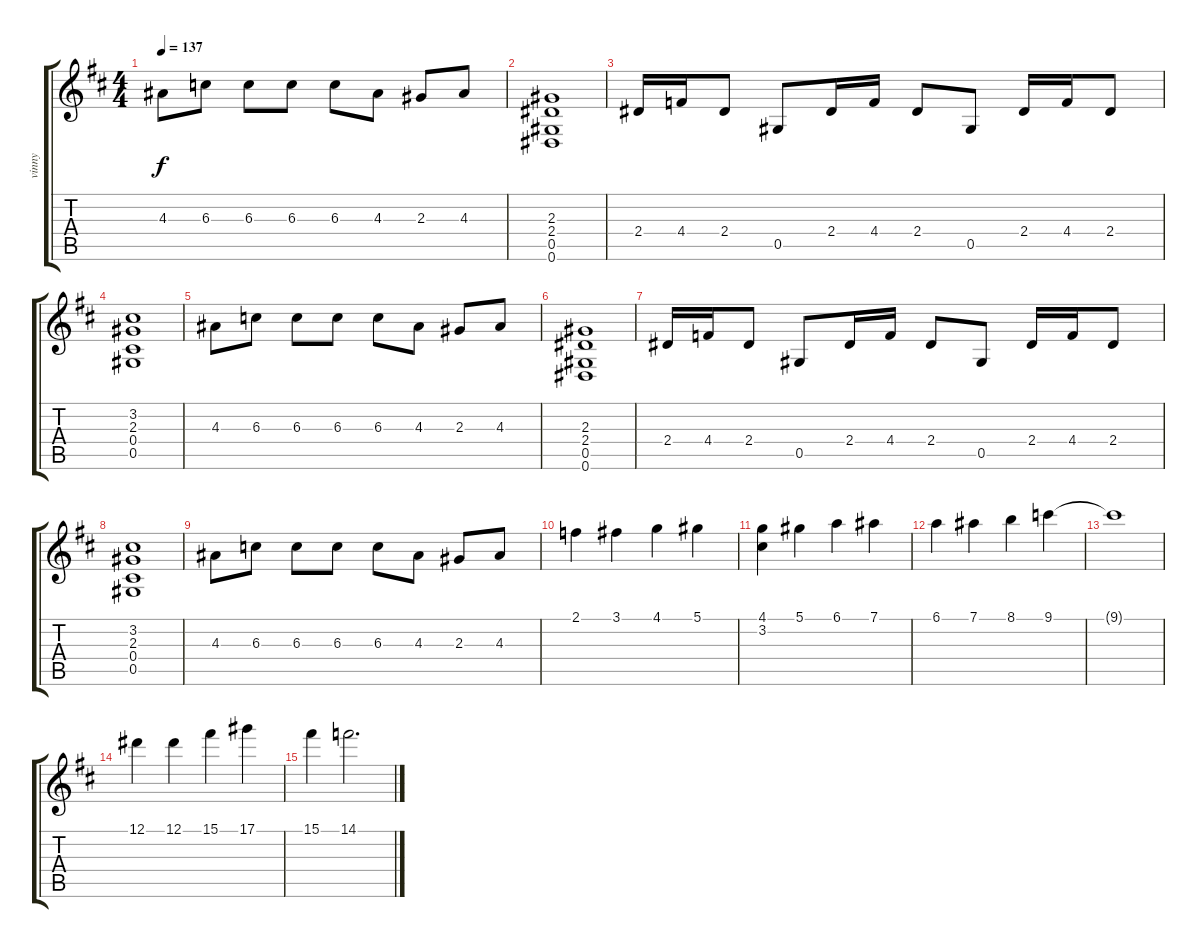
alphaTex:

\track ("vinny" "vinny") {instrument overdrivenguitar}
\staff {score tabs}
\tuning (Eb4 Bb3 Gb3 Db3 Ab2 Eb2) {hide}
\ts (4 4)
\tempo 137
\clef g2
\ks d
4.3.8{dy f} 6.3.8 6.3.8 6.3.8 6.3.8 4.3.8 2.3.8 4.3.8 |
(2.3 2.4 0.5 0.6).1 |
2.4.16 4.4.16 2.4.8 0.5.8 2.4.16 4.4.16 2.4.8 0.5.8 2.4.16 4.4.16 2.4.8 |
(3.2 2.3 0.4 0.5).1 |
4.3.8 6.3.8 6.3.8 6.3.8 6.3.8 4.3.8 2.3.8 4.3.8 |
(2.3 2.4 0.5 0.6).1 |
2.4.16 4.4.16 2.4.8 0.5.8 2.4.16 4.4.16 2.4.8 0.5.8 2.4.16 4.4.16 2.4.8 |
(3.2 2.3 0.4 0.5).1 |
4.3.8 6.3.8 6.3.8 6.3.8 6.3.8 4.3.8 2.3.8 4.3.8 |
2.1.4 3.1.4 4.1.4 5.1.4 |
(4.1 3.2).4 5.1.4 6.1.4 7.1.4 |
6.1.4 7.1.4 8.1.4 9.1.4 |
9.1{t}.1 |
12.1.4 12.1.4 15.1.4 17.1.4 |
15.1.4 14.1.2{d}
